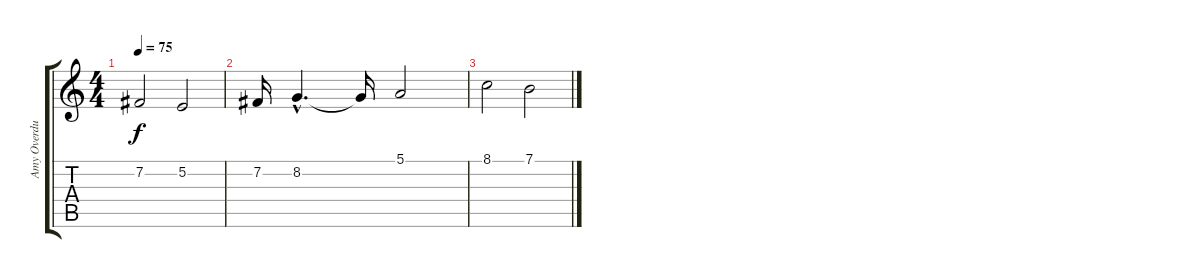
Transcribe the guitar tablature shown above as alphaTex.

\track ("Amy Overdubs / Coral" "Amy Overdu") {instrument synthvoice}
\staff {score tabs}
\tuning (E4 B3 G3 D3 A2 E2) {hide}
\ts (4 4)
\tempo 75
\clef g2
\ks c
7.2.2{dy f} 5.2.2 |
7.2.16 8.2{hac}.4{d} 8.2{t}.16 5.1.2 |
8.1.2 7.1.2
